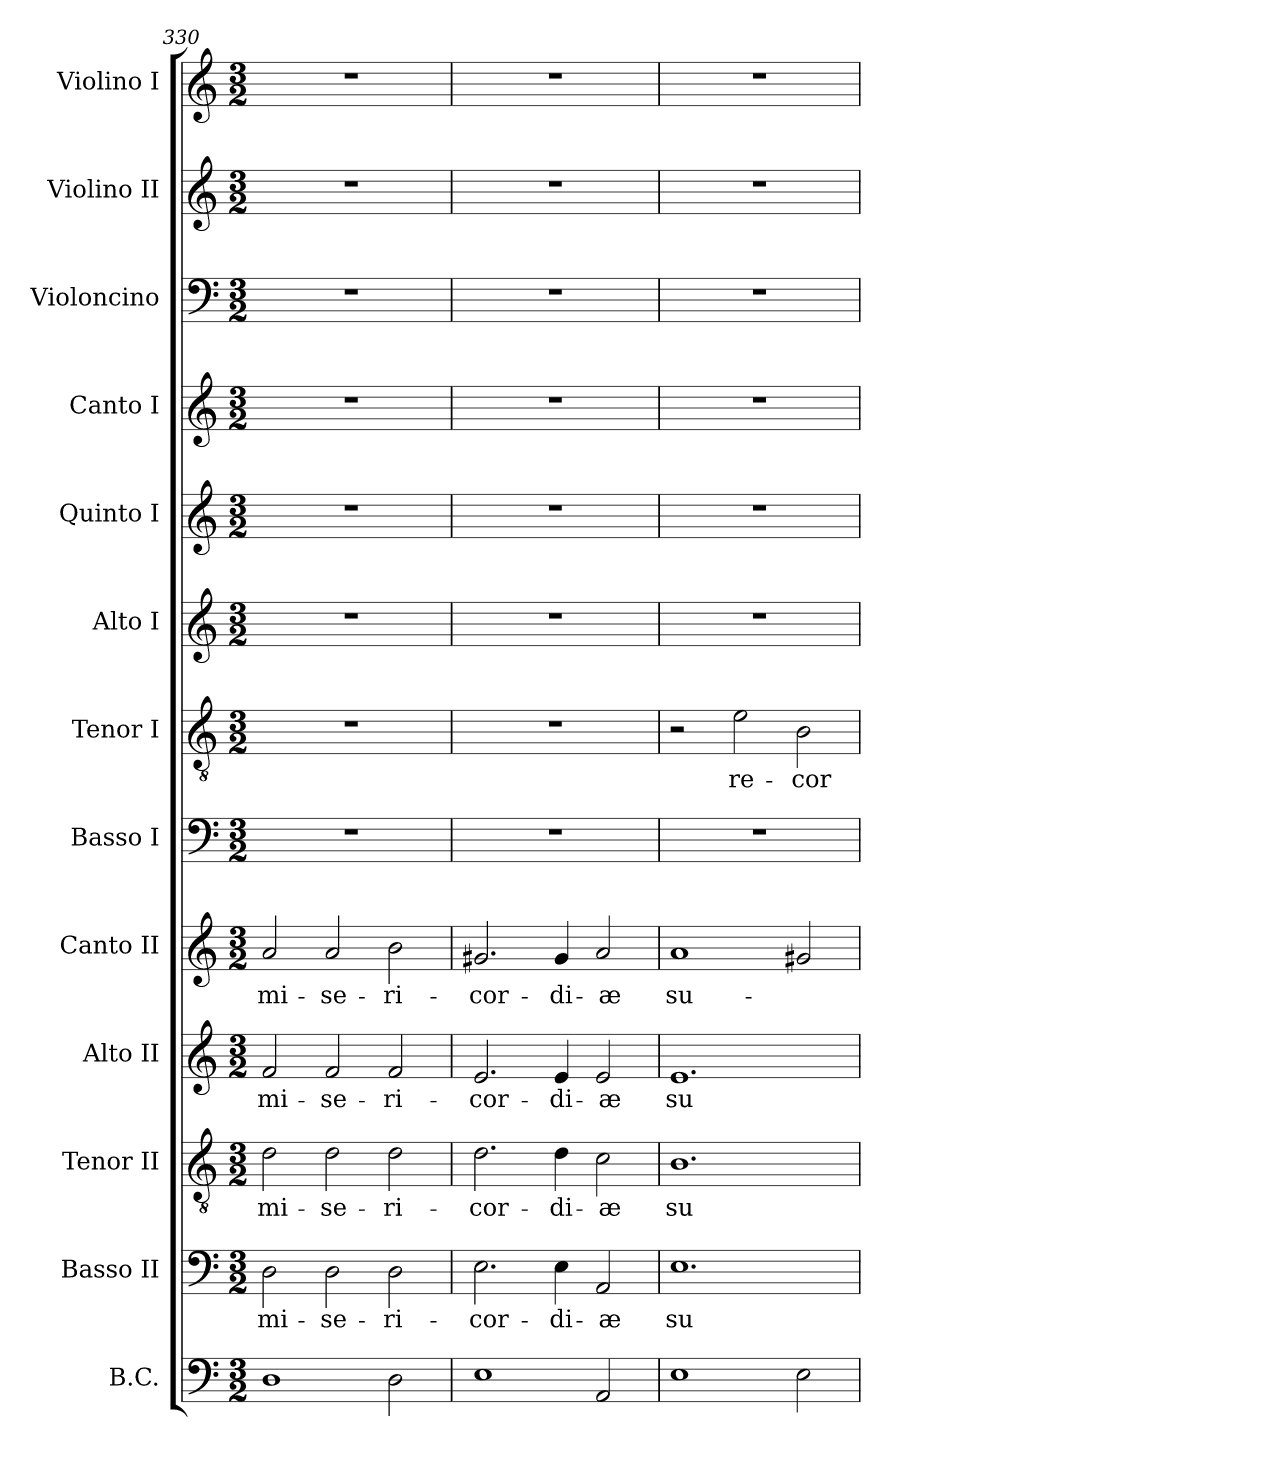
**kern	**kern	**text	**kern	**text	**kern	**text	**kern	**text	**kern	**kern	**text	**kern	**kern	**kern	**kern	**kern	**kern
*part13	*part12	*part12	*part11	*part11	*part10	*part10	*part9	*part9	*part8	*part7	*part7	*part6	*part5	*part4	*part3	*part2	*part1
*staff13	*staff12	*staff12	*staff11	*staff11	*staff10	*staff10	*staff9	*staff9	*staff8	*staff7	*staff7	*staff6	*staff5	*staff4	*staff3	*staff2	*staff1
*I"B.C.	*I"Basso II	*	*I"Tenor II	*	*I"Alto II	*	*I"Canto II	*	*I"Basso I	*I"Tenor I	*	*I"Alto I	*I"Quinto I	*I"Canto I	*I"Violoncino	*I"Violino II	*I"Violino I
*I'BC	*I'B 2	*	*I'T 2	*	*I'A 2	*	*I'C 2	*	*I'B 1	*I'T 1	*	*I'A 1	*I'Q 1	*I'C 1	*	*I'Vln. II	*I'Vln. I
*clefF4	*clefF4	*	*clefGv2	*	*clefG2	*	*clefG2	*	*clefF4	*clefGv2	*	*clefG2	*clefG2	*clefG2	*clefF4	*clefG2	*clefG2
*k[]	*k[]	*	*k[]	*	*k[]	*	*k[]	*	*k[]	*k[]	*	*k[]	*k[]	*k[]	*k[]	*k[]	*k[]
*C:	*C:	*	*C:	*	*C:	*	*C:	*	*C:	*C:	*	*C:	*C:	*C:	*C:	*C:	*C:
*M3/2	*M3/2	*	*M3/2	*	*M3/2	*	*M3/2	*	*M3/2	*M3/2	*	*M3/2	*M3/2	*M3/2	*M3/2	*M3/2	*M3/2
=330	=330	=330	=330	=330	=330	=330	=330	=330	=330	=330	=330	=330	=330	=330	=330	=330	=330
!	!	!LO:LY:b	!	!	!	!	!	!	!	!	!	!	!	!	!	!	!
!	!	!	!	!LO:LY:b	!	!	!	!	!	!	!	!	!	!	!	!	!
!	!	!	!	!	!	!LO:LY:b	!	!	!	!	!	!	!	!	!	!	!
!	!	!	!	!	!	!	!	!LO:LY:b	!	!	!	!	!	!	!	!	!
1D	2D\	mi-	2d\	mi-	2f/	mi-	2a/	mi-	1.r	1.r	.	1.r	1.r	1.r	1.r	1.r	1.r
!	!	!LO:LY:b	!	!	!	!	!	!	!	!	!	!	!	!	!	!	!
!	!	!	!	!LO:LY:b	!	!	!	!	!	!	!	!	!	!	!	!	!
!	!	!	!	!	!	!LO:LY:b	!	!	!	!	!	!	!	!	!	!	!
!	!	!	!	!	!	!	!	!LO:LY:b	!	!	!	!	!	!	!	!	!
.	2D\	-se-	2d\	-se-	2f/	-se-	2a/	-se-	.	.	.	.	.	.	.	.	.
!	!	!LO:LY:b	!	!	!	!	!	!	!	!	!	!	!	!	!	!	!
!	!	!	!	!LO:LY:b	!	!	!	!	!	!	!	!	!	!	!	!	!
!	!	!	!	!	!	!LO:LY:b	!	!	!	!	!	!	!	!	!	!	!
!	!	!	!	!	!	!	!	!LO:LY:b	!	!	!	!	!	!	!	!	!
2D\	2D\	-ri-	2d\	-ri-	2f/	-ri-	2b\	-ri-	.	.	.	.	.	.	.	.	.
=331	=331	=331	=331	=331	=331	=331	=331	=331	=331	=331	=331	=331	=331	=331	=331	=331	=331
!	!	!LO:LY:b	!	!	!	!	!	!	!	!	!	!	!	!	!	!	!
!	!	!	!	!LO:LY:b	!	!	!	!	!	!	!	!	!	!	!	!	!
!	!	!	!	!	!	!LO:LY:b	!	!	!	!	!	!	!	!	!	!	!
!	!	!	!	!	!	!	!	!LO:LY:b	!	!	!	!	!	!	!	!	!
1E	2.E\	-cor-	2.d\	-cor-	2.e/	-cor-	2.g#X/	-cor-	1.r	1.r	.	1.r	1.r	1.r	1.r	1.r	1.r
!	!	!LO:LY:b	!	!	!	!	!	!	!	!	!	!	!	!	!	!	!
!	!	!	!	!LO:LY:b	!	!	!	!	!	!	!	!	!	!	!	!	!
!	!	!	!	!	!	!LO:LY:b	!	!	!	!	!	!	!	!	!	!	!
!	!	!	!	!	!	!	!	!LO:LY:b	!	!	!	!	!	!	!	!	!
.	4E\	-di-	4d\	-di-	4e/	-di-	4g#/	-di-	.	.	.	.	.	.	.	.	.
!	!	!LO:LY:b	!	!	!	!	!	!	!	!	!	!	!	!	!	!	!
!	!	!	!	!LO:LY:b	!	!	!	!	!	!	!	!	!	!	!	!	!
!	!	!	!	!	!	!LO:LY:b	!	!	!	!	!	!	!	!	!	!	!
!	!	!	!	!	!	!	!	!LO:LY:b	!	!	!	!	!	!	!	!	!
2AA/	2AA/	-æ	2c\	-æ	2e/	-æ	2a/	-æ	.	.	.	.	.	.	.	.	.
=332	=332	=332	=332	=332	=332	=332	=332	=332	=332	=332	=332	=332	=332	=332	=332	=332	=332
!	!	!LO:LY:b	!	!	!	!	!	!	!	!	!	!	!	!	!	!	!
!	!	!	!	!LO:LY:b	!	!	!	!	!	!	!	!	!	!	!	!	!
!	!	!	!	!	!	!LO:LY:b	!	!	!	!	!	!	!	!	!	!	!
!	!	!	!	!	!	!	!	!LO:LY:b	!	!	!	!	!	!	!	!	!
1E	1.E	su-	1.B	su-	1.e	su-	1a	su-	1.r	2r	.	1.r	1.r	1.r	1.r	1.r	1.r
!	!	!	!	!	!	!	!	!	!	!	!LO:LY:b	!	!	!	!	!	!
.	.	.	.	.	.	.	.	.	.	2e\	re-	.	.	.	.	.	.
!	!	!	!	!	!	!	!	!	!	!	!LO:LY:b	!	!	!	!	!	!
2E\	.	.	.	.	.	.	2g#X/	.	.	2B\	-cor-	.	.	.	.	.	.
=	=	=	=	=	=	=	=	=	=	=	=	=	=	=	=	=	=
*-	*-	*-	*-	*-	*-	*-	*-	*-	*-	*-	*-	*-	*-	*-	*-	*-	*-
